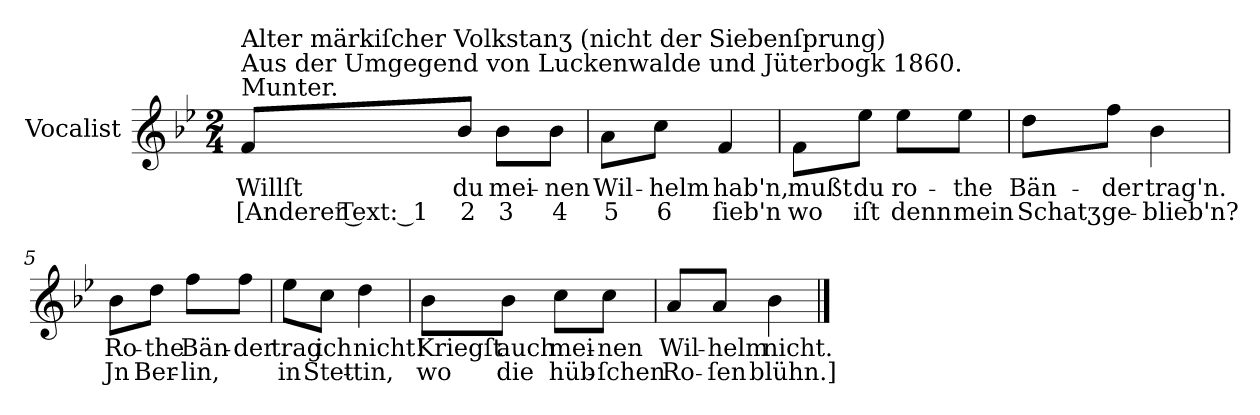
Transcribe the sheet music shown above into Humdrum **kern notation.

**kern	**text	**text
*part1	*part1	*part1
*staff1	*staff1	*staff1
*I"Vocalist	*	*
*k[b-e-]	*	*
*B-:	*	*
*M2/4	*	*
=1	=1	=1
!LO:TX:a:t=Munter.	!	!
!LO:TX:a:t=Aus der Umgegend von Luckenwalde und Jüterbogk 1860.	!	!
!LO:TX:a:t=Alter märkiſcher Volkstanʒ (nicht der Siebenſprung)	!	!
8fL	Willſt	[Anderer Text:_1
8b-J	du	2
8b-L	mei-	3
8b-J	-nen	4
=2	=2	=2
8aL	Wil-	5
8ccJ	-helm	6
4f	hab'n,	ſieb'n
=3	=3	=3
8fL	mußt	wo
8ee-J	du	iſt
8ee-L	ro-	denn
8ee-J	-the	mein
=4	=4	=4
8ddL	Bän-	Schatʒ
8ffJ	-der	ge-
4b-	trag'n.	-blieb'n?
=5	=5	=5
8b-L	Ro-	Jn
8ddJ	-the	Ber-
8ffL	Bän-	-lin,
8ffJ	-der	.
=6	=6	=6
8ee-L	trag	in
8ccJ	ich	Stet-
4dd	nicht!	-tin,
=7	=7	=7
8b-L	Kriegſt	wo
8b-J	auch	die
8ccL	mei-	hüb-
8ccJ	-nen	-ſchen
=8	=8	=8
8aL	Wil-	Ro-
8aJ	-helm	-ſen
4b-	nicht.	blühn.]
==	==	==
*-	*-	*-
